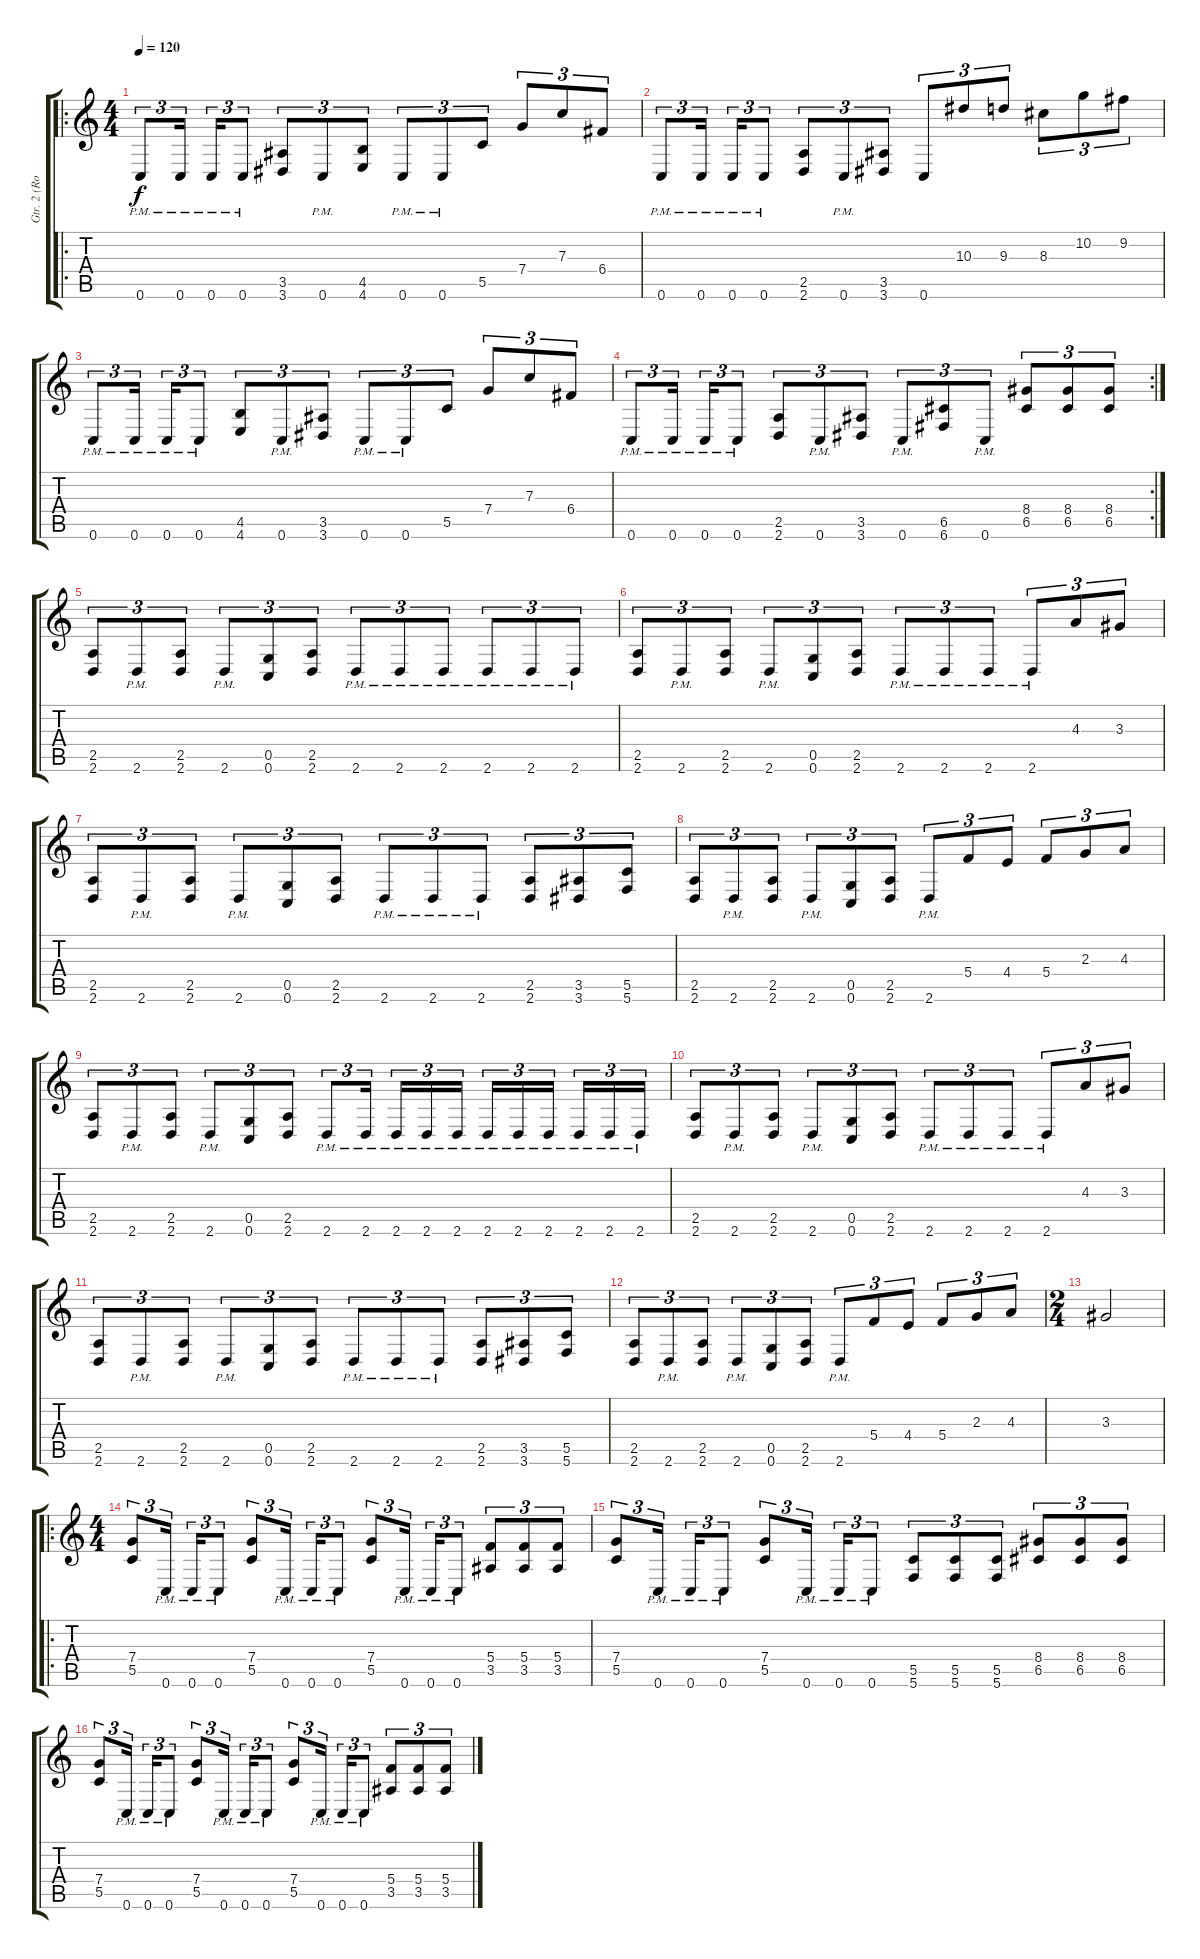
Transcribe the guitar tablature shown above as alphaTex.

\track ("Gtr. 2 (Roope Latvala)" "Gtr. 2 (Ro") {instrument distortionguitar}
\staff {score tabs}
\tuning (D4 A3 F3 C3 G2 C2) {hide}
\ro
\ts (4 4)
\tempo 120
\clef g2
\ks c
0.6{pm}.8{tu (3 2) dy f} 0.6{pm}.16{tu (3 2) beam splitsecondary} 0.6{pm}.16{tu (3 2)} 0.6{pm}.8{tu (3 2)} (3.5 3.6).8{tu (3 2)} 0.6{pm}.8{tu (3 2)} (4.5 4.6).8{tu (3 2)} 0.6{pm}.8{tu (3 2)} 0.6{pm}.8{tu (3 2)} 5.5.8{tu (3 2)} 7.4.8{tu (3 2)} 7.3.8{tu (3 2)} 6.4.8{tu (3 2)} |
0.6{pm}.8{tu (3 2)} 0.6{pm}.16{tu (3 2) beam splitsecondary} 0.6{pm}.16{tu (3 2)} 0.6{pm}.8{tu (3 2)} (2.5 2.6).8{tu (3 2)} 0.6{pm}.8{tu (3 2)} (3.5 3.6).8{tu (3 2)} 0.6.8{tu (3 2)} 10.3.8{tu (3 2)} 9.3.8{tu (3 2)} 8.3.8{tu (3 2)} 10.2.8{tu (3 2)} 9.2.8{tu (3 2)} |
0.6{pm}.8{tu (3 2)} 0.6{pm}.16{tu (3 2) beam splitsecondary} 0.6{pm}.16{tu (3 2)} 0.6{pm}.8{tu (3 2)} (4.5 4.6).8{tu (3 2)} 0.6{pm}.8{tu (3 2)} (3.5 3.6).8{tu (3 2)} 0.6{pm}.8{tu (3 2)} 0.6{pm}.8{tu (3 2)} 5.5.8{tu (3 2)} 7.4.8{tu (3 2)} 7.3.8{tu (3 2)} 6.4.8{tu (3 2)} |
\rc 2
0.6{pm}.8{tu (3 2)} 0.6{pm}.16{tu (3 2) beam splitsecondary} 0.6{pm}.16{tu (3 2)} 0.6{pm}.8{tu (3 2)} (2.5 2.6).8{tu (3 2)} 0.6{pm}.8{tu (3 2)} (3.5 3.6).8{tu (3 2)} 0.6{pm}.8{tu (3 2)} (6.5 6.6).8{tu (3 2)} 0.6{pm}.8{tu (3 2)} (8.4 6.5).8{tu (3 2)} (8.4 6.5).8{tu (3 2)} (8.4 6.5).8{tu (3 2)} |
(2.5 2.6).8{tu (3 2)} 2.6{pm}.8{tu (3 2)} (2.5 2.6).8{tu (3 2)} 2.6{pm}.8{tu (3 2)} (0.5 0.6).8{tu (3 2)} (2.5 2.6).8{tu (3 2)} 2.6{pm}.8{tu (3 2)} 2.6{pm}.8{tu (3 2)} 2.6{pm}.8{tu (3 2)} 2.6{pm}.8{tu (3 2)} 2.6{pm}.8{tu (3 2)} 2.6{pm}.8{tu (3 2)} |
(2.5 2.6).8{tu (3 2)} 2.6{pm}.8{tu (3 2)} (2.5 2.6).8{tu (3 2)} 2.6{pm}.8{tu (3 2)} (0.5 0.6).8{tu (3 2)} (2.5 2.6).8{tu (3 2)} 2.6{pm}.8{tu (3 2)} 2.6{pm}.8{tu (3 2)} 2.6{pm}.8{tu (3 2)} 2.6{pm}.8{tu (3 2)} 4.3.8{tu (3 2)} 3.3.8{tu (3 2)} |
(2.5 2.6).8{tu (3 2)} 2.6{pm}.8{tu (3 2)} (2.5 2.6).8{tu (3 2)} 2.6{pm}.8{tu (3 2)} (0.5 0.6).8{tu (3 2)} (2.5 2.6).8{tu (3 2)} 2.6{pm}.8{tu (3 2)} 2.6{pm}.8{tu (3 2)} 2.6{pm}.8{tu (3 2)} (2.5 2.6).8{tu (3 2)} (3.5 3.6).8{tu (3 2)} (5.5 5.6).8{tu (3 2)} |
(2.5 2.6).8{tu (3 2)} 2.6{pm}.8{tu (3 2)} (2.5 2.6).8{tu (3 2)} 2.6{pm}.8{tu (3 2)} (0.5 0.6).8{tu (3 2)} (2.5 2.6).8{tu (3 2)} 2.6{pm}.8{tu (3 2)} 5.4.8{tu (3 2)} 4.4.8{tu (3 2)} 5.4.8{tu (3 2)} 2.3.8{tu (3 2)} 4.3.8{tu (3 2)} |
(2.5 2.6).8{tu (3 2)} 2.6{pm}.8{tu (3 2)} (2.5 2.6).8{tu (3 2)} 2.6{pm}.8{tu (3 2)} (0.5 0.6).8{tu (3 2)} (2.5 2.6).8{tu (3 2)} 2.6{pm}.8{tu (3 2)} 2.6{pm}.16{tu (3 2) beam splitsecondary} 2.6{pm}.16{tu (3 2)} 2.6{pm}.16{tu (3 2)} 2.6{pm}.16{tu (3 2)} 2.6{pm}.16{tu (3 2)} 2.6{pm}.16{tu (3 2)} 2.6{pm}.16{tu (3 2) beam splitsecondary} 2.6{pm}.16{tu (3 2)} 2.6{pm}.16{tu (3 2)} 2.6{pm}.16{tu (3 2)} |
(2.5 2.6).8{tu (3 2)} 2.6{pm}.8{tu (3 2)} (2.5 2.6).8{tu (3 2)} 2.6{pm}.8{tu (3 2)} (0.5 0.6).8{tu (3 2)} (2.5 2.6).8{tu (3 2)} 2.6{pm}.8{tu (3 2)} 2.6{pm}.8{tu (3 2)} 2.6{pm}.8{tu (3 2)} 2.6{pm}.8{tu (3 2)} 4.3.8{tu (3 2)} 3.3.8{tu (3 2)} |
(2.5 2.6).8{tu (3 2)} 2.6{pm}.8{tu (3 2)} (2.5 2.6).8{tu (3 2)} 2.6{pm}.8{tu (3 2)} (0.5 0.6).8{tu (3 2)} (2.5 2.6).8{tu (3 2)} 2.6{pm}.8{tu (3 2)} 2.6{pm}.8{tu (3 2)} 2.6{pm}.8{tu (3 2)} (2.5 2.6).8{tu (3 2)} (3.5 3.6).8{tu (3 2)} (5.5 5.6).8{tu (3 2)} |
(2.5 2.6).8{tu (3 2)} 2.6{pm}.8{tu (3 2)} (2.5 2.6).8{tu (3 2)} 2.6{pm}.8{tu (3 2)} (0.5 0.6).8{tu (3 2)} (2.5 2.6).8{tu (3 2)} 2.6{pm}.8{tu (3 2)} 5.4.8{tu (3 2)} 4.4.8{tu (3 2)} 5.4.8{tu (3 2)} 2.3.8{tu (3 2)} 4.3.8{tu (3 2)} |
\ts (2 4)
3.3.2 |
\ro
\ts (4 4)
(7.4 5.5).8{tu (3 2)} 0.6{pm}.16{tu (3 2) beam splitsecondary} 0.6{pm}.16{tu (3 2)} 0.6{pm}.8{tu (3 2)} (7.4 5.5).8{tu (3 2)} 0.6{pm}.16{tu (3 2) beam splitsecondary} 0.6{pm}.16{tu (3 2)} 0.6{pm}.8{tu (3 2)} (7.4 5.5).8{tu (3 2)} 0.6{pm}.16{tu (3 2) beam splitsecondary} 0.6{pm}.16{tu (3 2)} 0.6{pm}.8{tu (3 2)} (5.4 3.5).8{tu (3 2)} (5.4 3.5).8{tu (3 2)} (5.4 3.5).8{tu (3 2)} |
(7.4 5.5).8{tu (3 2)} 0.6{pm}.16{tu (3 2) beam splitsecondary} 0.6{pm}.16{tu (3 2)} 0.6{pm}.8{tu (3 2)} (7.4 5.5).8{tu (3 2)} 0.6{pm}.16{tu (3 2) beam splitsecondary} 0.6{pm}.16{tu (3 2)} 0.6{pm}.8{tu (3 2)} (5.5 5.6).8{tu (3 2)} (5.5 5.6).8{tu (3 2)} (5.5 5.6).8{tu (3 2)} (8.4 6.5).8{tu (3 2)} (8.4 6.5).8{tu (3 2)} (8.4 6.5).8{tu (3 2)} |
(7.4 5.5).8{tu (3 2)} 0.6{pm}.16{tu (3 2) beam splitsecondary} 0.6{pm}.16{tu (3 2)} 0.6{pm}.8{tu (3 2)} (7.4 5.5).8{tu (3 2)} 0.6{pm}.16{tu (3 2) beam splitsecondary} 0.6{pm}.16{tu (3 2)} 0.6{pm}.8{tu (3 2)} (7.4 5.5).8{tu (3 2)} 0.6{pm}.16{tu (3 2) beam splitsecondary} 0.6{pm}.16{tu (3 2)} 0.6{pm}.8{tu (3 2)} (5.4 3.5).8{tu (3 2)} (5.4 3.5).8{tu (3 2)} (5.4 3.5).8{tu (3 2)}
